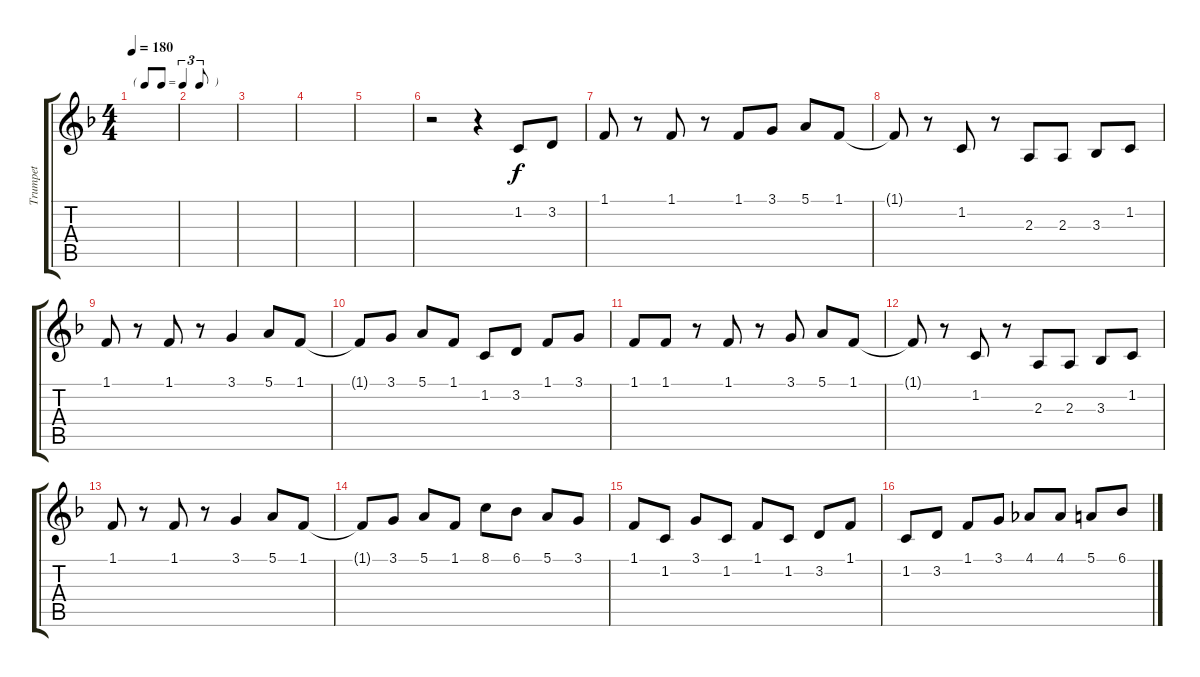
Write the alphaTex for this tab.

\track ("Trumpet" "Trumpet") {instrument trumpet}
\staff {score tabs}
\tuning (E4 B3 G3 D3 A2 E2) {hide}
\ts (4 4)
\tf triplet8th
\tempo 180
\clef g2
\ks f
|
|
|
|
|
r.2 r.4 1.2.8 3.2.8 |
1.1.8 r.8 1.1.8 r.8 1.1.8 3.1.8 5.1.8 1.1.8 |
1.1{t}.8 r.8 1.2.8 r.8 2.3.8 2.3.8 3.3.8 1.2.8 |
1.1.8 r.8 1.1.8 r.8 3.1.4 5.1.8 1.1.8 |
1.1{t}.8 3.1.8 5.1.8 1.1.8 1.2.8 3.2.8 1.1.8 3.1.8 |
1.1.8 1.1.8 r.8 1.1.8 r.8 3.1.8 5.1.8 1.1.8 |
1.1{t}.8 r.8 1.2.8 r.8 2.3.8 2.3.8 3.3.8 1.2.8 |
1.1.8 r.8 1.1.8 r.8 3.1.4 5.1.8 1.1.8 |
1.1{t}.8 3.1.8 5.1.8 1.1.8 8.1.8 6.1.8 5.1.8 3.1.8 |
1.1.8 1.2.8 3.1.8 1.2.8 1.1.8 1.2.8 3.2.8 1.1.8 |
1.2.8 3.2.8 1.1.8 3.1.8 4.1.8 4.1.8 5.1.8 6.1.8
